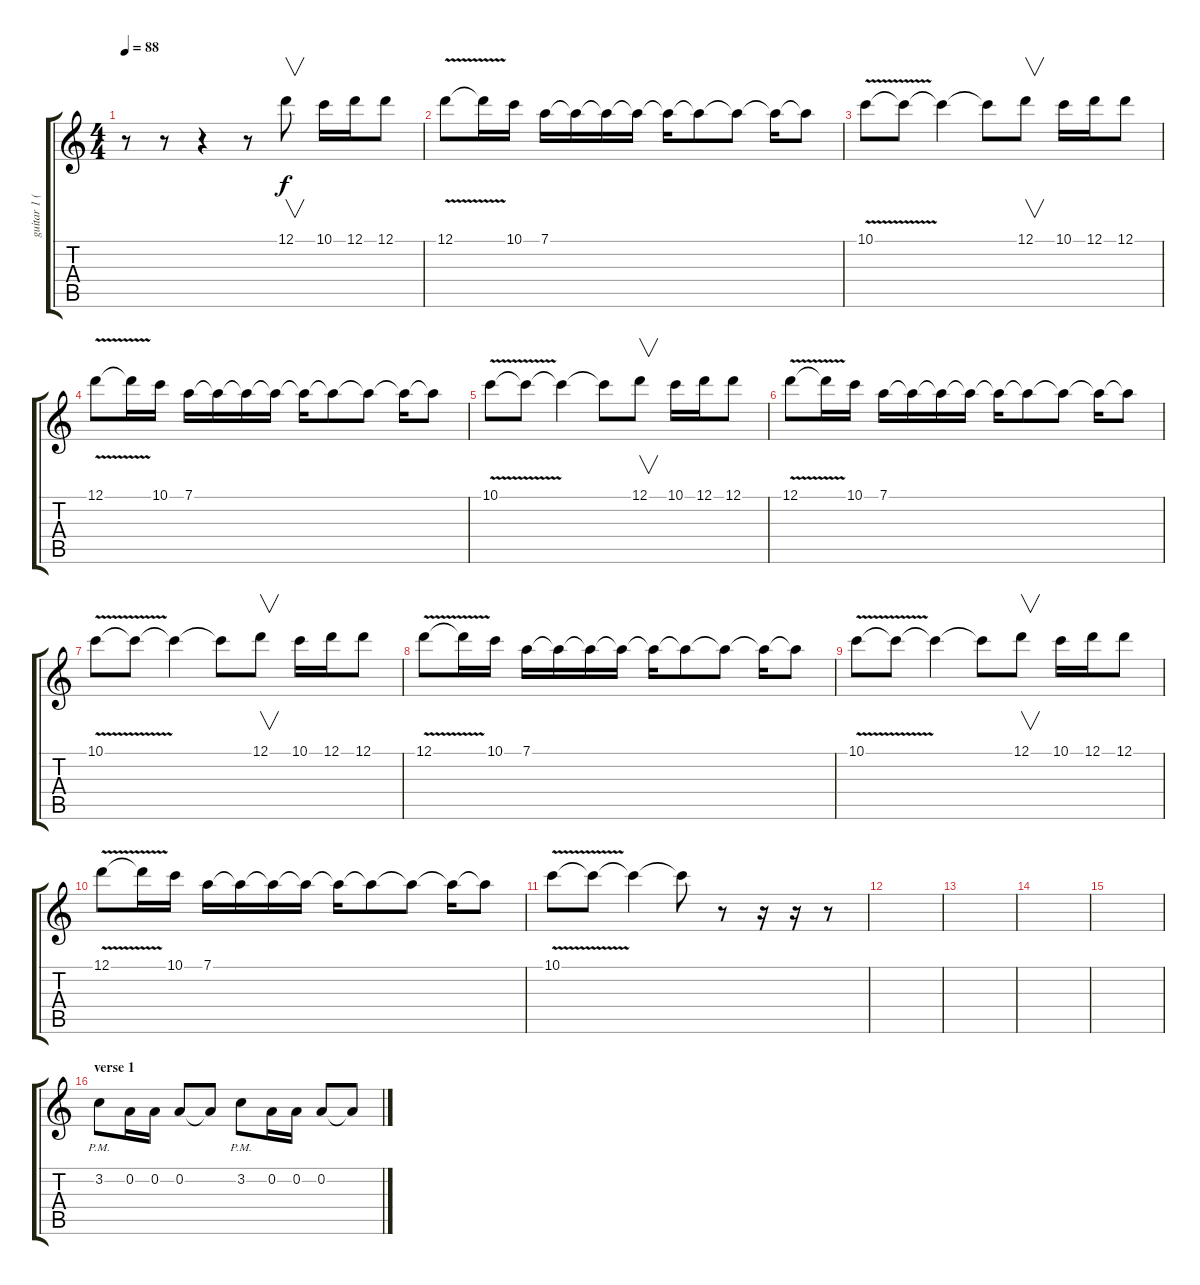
\track ("guitar 1 (wah wah)" "guitar 1 (") {instrument acousticguitarsteel}
\staff {score tabs}
\tuning (D4 A3 F3 C3 G2 D2) {hide}
\ts (4 4)
\tempo 88
\clef g2
\ks c
r.8{dy f instrument acousticguitarsteel} r.8 r.4 r.8 12.1.8{v} 10.1.16 12.1.16 12.1.8 |
12.1{v}.8 12.1{t}.16 10.1.16 7.1.16 7.1{t}.16 7.1{t}.16 7.1{t}.16 7.1{t}.16 7.1{t}.8 7.1{t}.8 7.1{t}.16 7.1{t}.8 |
10.1{v}.8 10.1{t}.8 10.1{t}.4 10.1{t}.8 12.1.8{v} 10.1.16 12.1.16 12.1.8 |
12.1{v}.8 12.1{t}.16 10.1.16 7.1.16 7.1{t}.16 7.1{t}.16 7.1{t}.16 7.1{t}.16 7.1{t}.8 7.1{t}.8 7.1{t}.16 7.1{t}.8 |
10.1{v}.8 10.1{t}.8 10.1{t}.4 10.1{t}.8 12.1.8{v} 10.1.16 12.1.16 12.1.8 |
12.1{v}.8 12.1{t}.16 10.1.16 7.1.16 7.1{t}.16 7.1{t}.16 7.1{t}.16 7.1{t}.16 7.1{t}.8 7.1{t}.8 7.1{t}.16 7.1{t}.8 |
10.1{v}.8 10.1{t}.8 10.1{t}.4 10.1{t}.8 12.1.8{v} 10.1.16 12.1.16 12.1.8 |
12.1{v}.8 12.1{t}.16 10.1.16 7.1.16 7.1{t}.16 7.1{t}.16 7.1{t}.16 7.1{t}.16 7.1{t}.8 7.1{t}.8 7.1{t}.16 7.1{t}.8 |
10.1{v}.8 10.1{t}.8 10.1{t}.4 10.1{t}.8 12.1.8{v} 10.1.16 12.1.16 12.1.8 |
12.1{v}.8 12.1{t}.16 10.1.16 7.1.16 7.1{t}.16 7.1{t}.16 7.1{t}.16 7.1{t}.16 7.1{t}.8 7.1{t}.8 7.1{t}.16 7.1{t}.8 |
10.1{v}.8 10.1{t}.8 10.1{t}.4 10.1{t}.8 r.8 r.16 r.16 r.8 |
|
|
|
|
\section ("" "verse 1")
3.2{pm}.8 0.2.16 0.2.16 0.2.8 0.2{t}.8 3.2{pm}.8 0.2.16 0.2.16 0.2.8 0.2{t}.8
